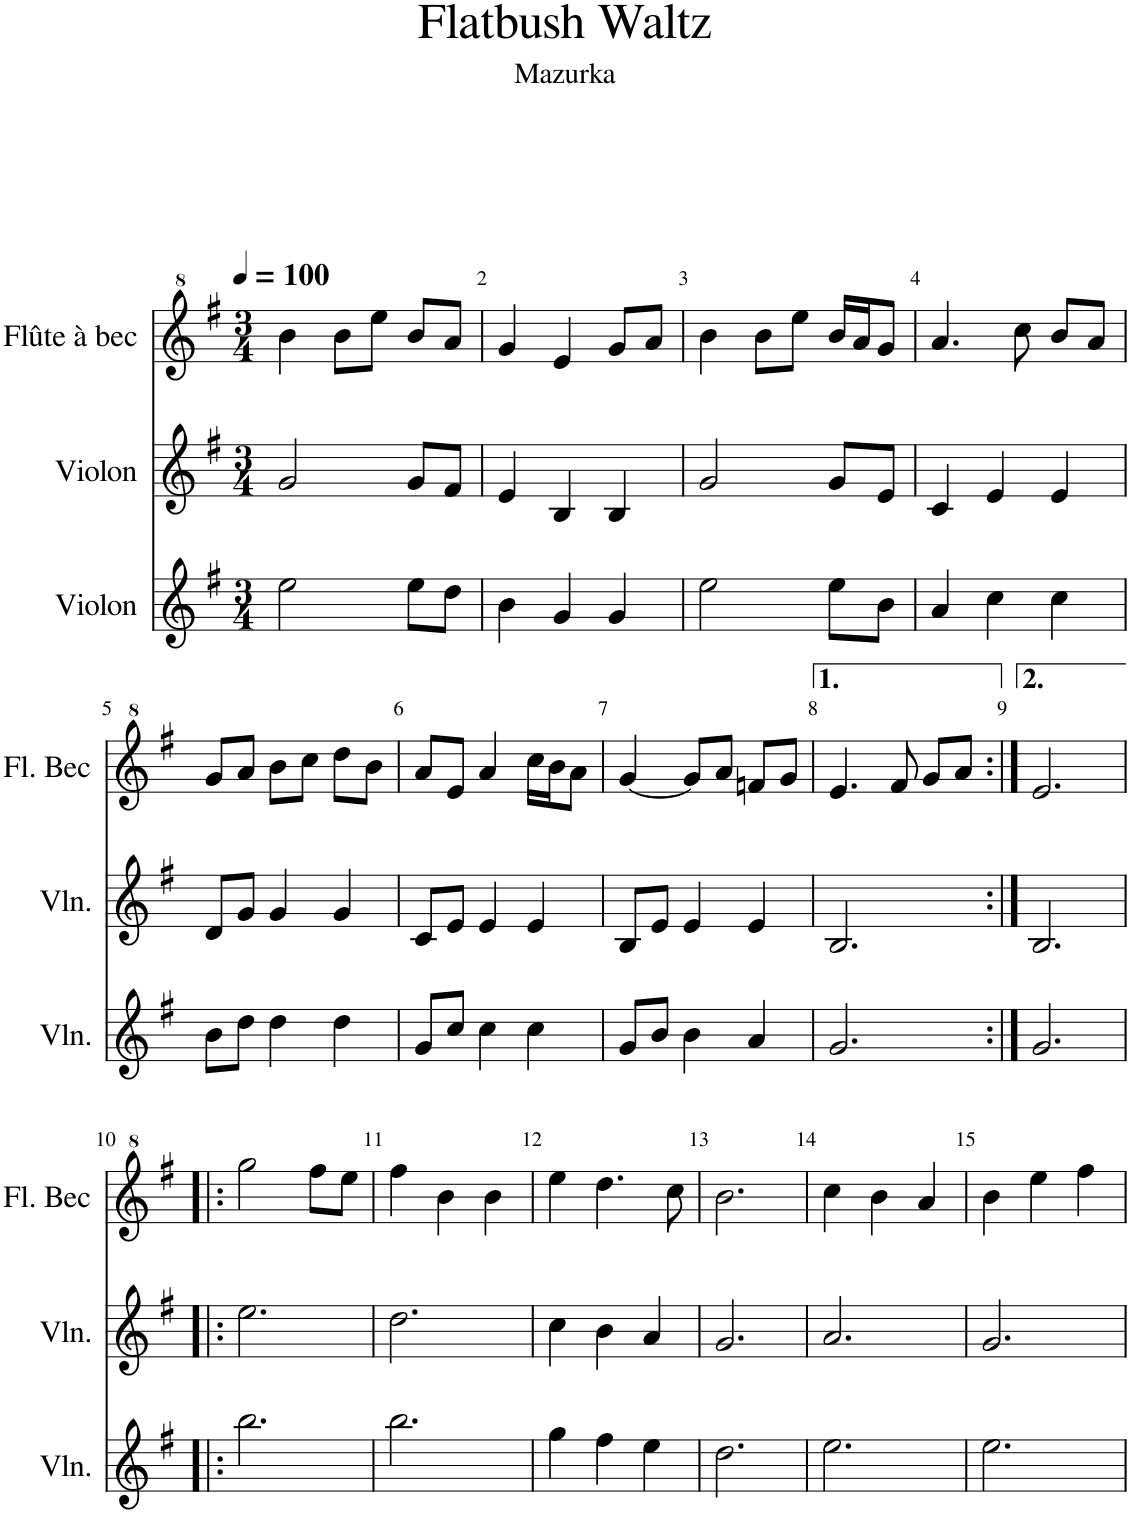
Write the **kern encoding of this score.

**kern	**kern	**kern
*part3	*part2	*part1
*staff3	*staff2	*staff1
*I"Violon	*I"Violon	*I"Flûte à bec
*I'Vln.	*I'Vln.	*I'Fl. Bec
*clefG2	*clefG2	*clefG^2
*	*Trd1c2	*
*k[f#]	*k[f#]	*k[f#]
*M3/4	*M3/4	*M3/4
*MM100	*MM100	*MM100
=1	=1	=1
2ee\	2g/	4bb\
.	.	8bb\L
.	.	8eee\J
8ee\L	8g/L	8bb/L
8dd\J	8f#/J	8aa/J
=2	=2	=2
4b\	4e/	4gg/
4g/	4B/	4ee/
4g/	4B/	8gg/L
.	.	8aa/J
=3	=3	=3
2ee\	2g/	4bb\
.	.	8bb\L
.	.	8eee\J
8ee\L	8g/L	16bb/LL
.	.	16aa/J
8b\J	8e/J	8gg/J
=4	=4	=4
4a/	4c/	4.aa/
4cc\	4e/	.
.	.	8ccc\
4cc\	4e/	8bb/L
.	.	8aa/J
!!LO:LB:g=z
=5	=5	=5
8b\L	8d/L	8gg/L
8dd\J	8g/J	8aa/J
4dd\	4g/	8bb\L
.	.	8ccc\J
4dd\	4g/	8ddd\L
.	.	8bb\J
=6	=6	=6
8g/L	8c/L	8aa/L
8cc/J	8e/J	8ee/J
4cc\	4e/	4aa/
4cc\	4e/	16ccc\LL
.	.	16bb\J
.	.	8aa\J
=7	=7	=7
8g/L	8B/L	[4gg/
8b/J	8e/J	.
4b\	4e/	8gg/L]
.	.	8aa/J
4a/	4e/	8ffn/L
.	.	8gg/J
=8	=8	=8
2.g/	2.B/	4.ee/
.	.	8ff#/
.	.	8gg/L
.	.	8aa/J
=9:|!	=9:|!	=9:|!
2.g/	2.B/	2.ee/
!!LO:LB:g=z
=10!|:	=10!|:	=10!|:
2.bb\	2.ee\	2ggg\
.	.	8fff#\L
.	.	8eee\J
=11	=11	=11
2.bb\	2.dd\	4fff#\
.	.	4bb\
.	.	4bb\
=12	=12	=12
4gg\	4cc\	4eee\
4ff#\	4b\	4.ddd\
4ee\	4a/	.
.	.	8ccc\
=13	=13	=13
2.dd\	2.g/	2.bb\
=14	=14	=14
2.ee\	2.a/	4ccc\
.	.	4bb\
.	.	4aa/
=15	=15	=15
2.ee\	2.g/	4bb\
.	.	4eee\
.	.	4fff#\
=	=	=
*-	*-	*-
